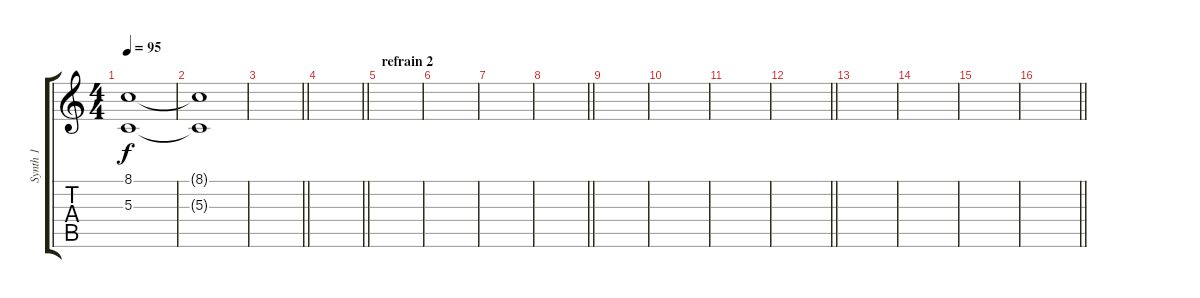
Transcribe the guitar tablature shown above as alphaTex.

\track ("Synth 1" "Synth 1") {instrument stringensemble2}
\staff {score tabs}
\tuning (E4 B3 G3 D3 A2 E2) {hide}
\ts (4 4)
\tempo 95
\clef g2
\ks c
(8.1 5.3).1{dy f} |
(8.1{t} 5.3{t}).1 |
\barLineRight lightlight
|
\barLineRight lightlight
|
\section ("" "refrain 2")
|
|
|
\barLineRight lightlight
|
|
|
|
\barLineRight lightlight
|
|
|
|
\barLineRight lightlight
